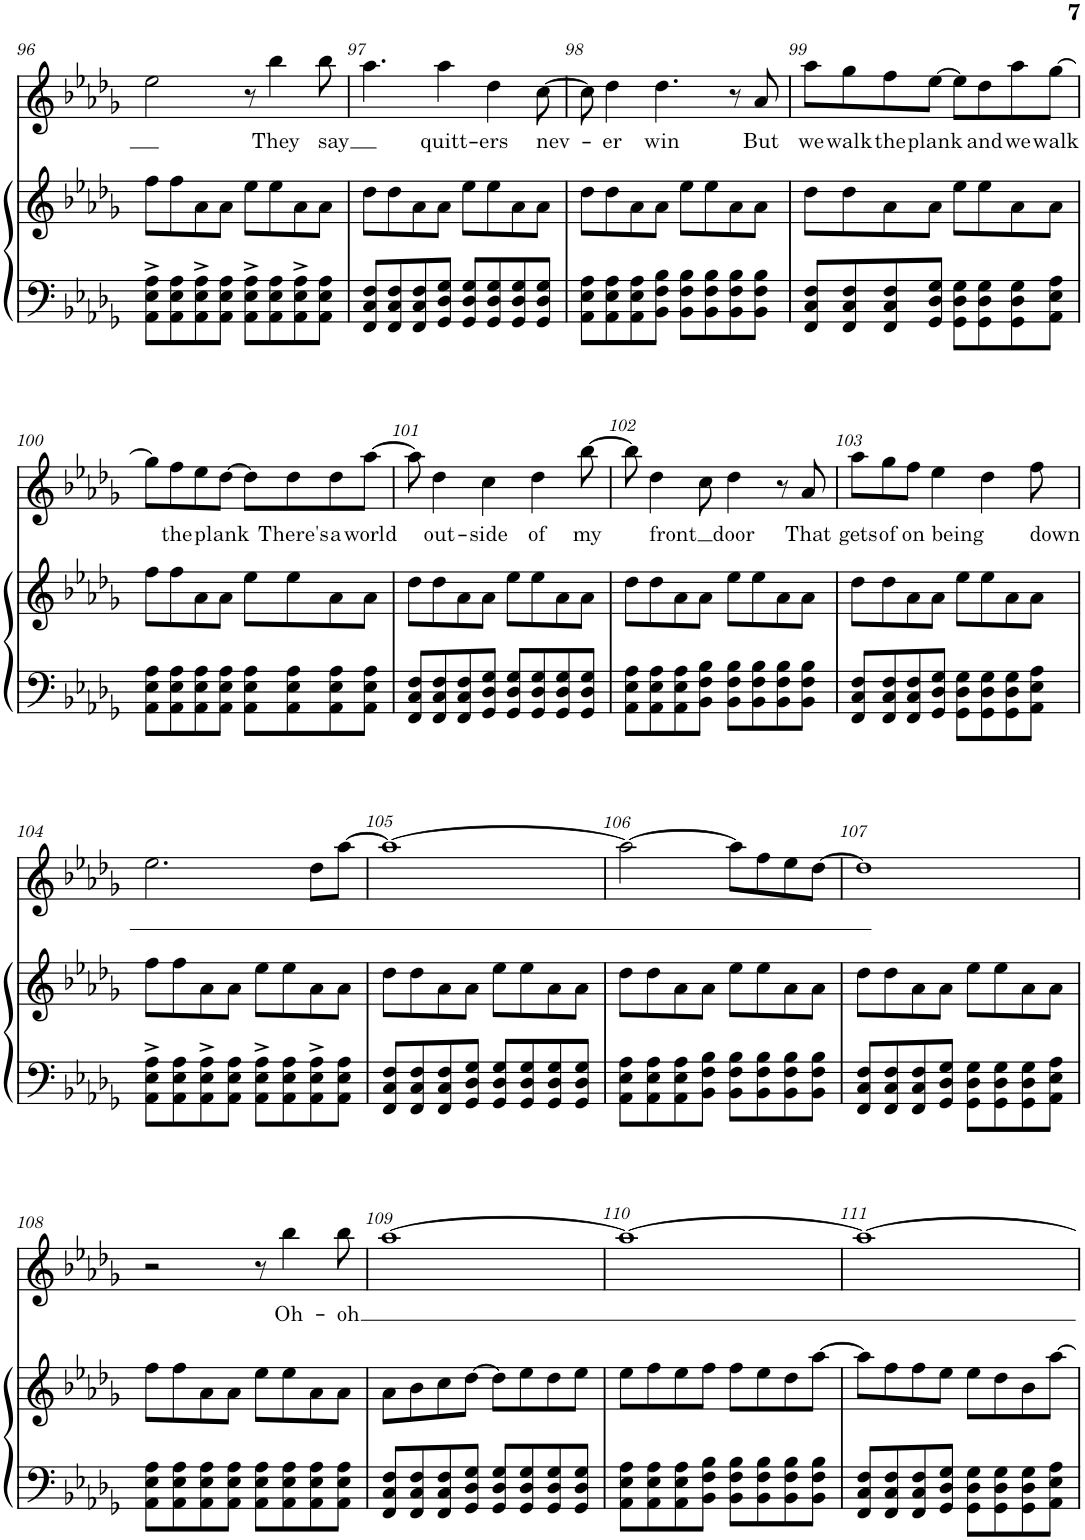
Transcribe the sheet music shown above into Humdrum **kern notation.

**kern	**kern	**kern	**text
*part2	*part2	*part1	*part1
*staff3	*staff2	*staff1	*staff1
*I"Piano	*	*I"Voice	*
*I'Pno	*	*	*
!!LO:PB:g=z
*clefF4	*clefG2	*clefG2	*
*k[b-e-a-d-g-]	*k[b-e-a-d-g-]	*k[b-e-a-d-g-]	*
*M4/4	*M4/4	*M4/4	*
=96	=96	=96	=96
8AA-\^ 8E-\^ 8A-\^L	8ff\L	2ee-\	.
8AA-\ 8E-\ 8A-\	8ff\	.	.
8AA-\^ 8E-\^ 8A-\^	8a-\	.	.
8AA-\ 8E-\ 8A-\J	8a-\J	.	.
8AA-\^ 8E-\^ 8A-\^L	8ee-\L	8r	.
!	!	!	!LO:LY:b
8AA-\ 8E-\ 8A-\	8ee-\	4bb-\	They
8AA-\^ 8E-\^ 8A-\^	8a-\	.	.
!	!	!	!LO:LY:b
8AA-\ 8E-\ 8A-\J	8a-\J	8bb-\	say
=97	=97	=97	=97
8FF/ 8C/ 8F/L	8dd-\L	4.aa-\	.
8FF/ 8C/ 8F/	8dd-\	.	.
8FF/ 8C/ 8F/	8a-\	.	.
!	!	!	!LO:LY:b
8GG-/ 8D-/ 8G-/J	8a-\J	4aa-\	quitt-
8GG-/ 8D-/ 8G-/L	8ee-\L	.	.
!	!	!	!LO:LY:b
8GG-/ 8D-/ 8G-/	8ee-\	4dd-\	-ers
8GG-/ 8D-/ 8G-/	8a-\	.	.
!	!	!	!LO:LY:b
8GG-/ 8D-/ 8G-/J	8a-\J	[8cc\	nev-
=98	=98	=98	=98
8AA-\ 8E-\ 8A-\L	8dd-\L	8cc\]	.
!	!	!	!LO:LY:b
8AA-\ 8E-\ 8A-\	8dd-\	4dd-\	-er
8AA-\ 8E-\ 8A-\	8a-\	.	.
!	!	!	!LO:LY:b
8BB-\ 8F\ 8B-\J	8a-\J	4.dd-\	win
8BB-\ 8F\ 8B-\L	8ee-\L	.	.
8BB-\ 8F\ 8B-\	8ee-\	.	.
8BB-\ 8F\ 8B-\	8a-\	8r	.
!	!	!	!LO:LY:b
8BB-\ 8F\ 8B-\J	8a-\J	8a-/	But
=99	=99	=99	=99
!	!	!	!LO:LY:b
8FF/ 8C/ 8F/L	8dd-\L	8aa-\L	we
!	!	!	!LO:LY:b
8FF/ 8C/ 8F/	8dd-\	8gg-\	walk
!	!	!	!LO:LY:b
8FF/ 8C/ 8F/	8a-\	8ff\	the
!	!	!	!LO:LY:b
8GG-/ 8D-/ 8G-/J	8a-\J	[8ee-\J	plank
8GG-\ 8D-\ 8G-\L	8ee-\L	8ee-\L]	.
!	!	!	!LO:LY:b
8GG-\ 8D-\ 8G-\	8ee-\	8dd-\	and
!	!	!	!LO:LY:b
8GG-\ 8D-\ 8G-\	8a-\	8aa-\	we
!	!	!	!LO:LY:b
8AA-\ 8E-\ 8A-\J	8a-\J	[8gg-\J	walk
!!LO:LB:g=z
=100	=100	=100	=100
8AA-\ 8E-\ 8A-\L	8ff\L	8gg-\L]	.
!	!	!	!LO:LY:b
8AA-\ 8E-\ 8A-\	8ff\	8ff\	the
!	!	!	!LO:LY:b
8AA-\ 8E-\ 8A-\	8a-\	8ee-\	plank
8AA-\ 8E-\ 8A-\J	8a-\J	[8dd-\J	.
8AA-\ 8E-\ 8A-\L	8ee-\L	8dd-\L]	.
!	!	!	!LO:LY:b
8AA-\ 8E-\ 8A-\	8ee-\	8dd-\	There's
!	!	!	!LO:LY:b
8AA-\ 8E-\ 8A-\	8a-\	8dd-\	a
!	!	!	!LO:LY:b
8AA-\ 8E-\ 8A-\J	8a-\J	[8aa-\J	world
=101	=101	=101	=101
8FF/ 8C/ 8F/L	8dd-\L	8aa-\]	.
!	!	!	!LO:LY:b
8FF/ 8C/ 8F/	8dd-\	4dd-\	out-
8FF/ 8C/ 8F/	8a-\	.	.
!	!	!	!LO:LY:b
8GG-/ 8D-/ 8G-/J	8a-\J	4cc\	-side
8GG-/ 8D-/ 8G-/L	8ee-\L	.	.
!	!	!	!LO:LY:b
8GG-/ 8D-/ 8G-/	8ee-\	4dd-\	of
8GG-/ 8D-/ 8G-/	8a-\	.	.
!	!	!	!LO:LY:b
8GG-/ 8D-/ 8G-/J	8a-\J	[8bb-\	my
=102	=102	=102	=102
8AA-\ 8E-\ 8A-\L	8dd-\L	8bb-\]	.
!	!	!	!LO:LY:b
8AA-\ 8E-\ 8A-\	8dd-\	4dd-\	front
8AA-\ 8E-\ 8A-\	8a-\	.	.
8BB-\ 8F\ 8B-\J	8a-\J	8cc\	.
!	!	!	!LO:LY:b
8BB-\ 8F\ 8B-\L	8ee-\L	4dd-\	door
8BB-\ 8F\ 8B-\	8ee-\	.	.
8BB-\ 8F\ 8B-\	8a-\	8r	.
!	!	!	!LO:LY:b
8BB-\ 8F\ 8B-\J	8a-\J	8a-/	That
=103	=103	=103	=103
!	!	!	!LO:LY:b
8FF/ 8C/ 8F/L	8dd-\L	8aa-\L	gets
!	!	!	!LO:LY:b
8FF/ 8C/ 8F/	8dd-\	8gg-\	of
!	!	!	!LO:LY:b
8FF/ 8C/ 8F/	8a-\	8ff\J	on
!	!	!	!LO:LY:b
8GG-/ 8D-/ 8G-/J	8a-\J	4ee-\	being
8GG-\ 8D-\ 8G-\L	8ee-\L	.	.
8GG-\ 8D-\ 8G-\	8ee-\	4dd-\	.
8GG-\ 8D-\ 8G-\	8a-\	.	.
!	!	!	!LO:LY:b
8AA-\ 8E-\ 8A-\J	8a-\J	8ff\	down
!!LO:LB:g=z
=104	=104	=104	=104
8AA-\^ 8E-\^ 8A-\^L	8ff\L	2.ee-\	.
8AA-\ 8E-\ 8A-\	8ff\	.	.
8AA-\^ 8E-\^ 8A-\^	8a-\	.	.
8AA-\ 8E-\ 8A-\J	8a-\J	.	.
8AA-\^ 8E-\^ 8A-\^L	8ee-\L	.	.
8AA-\ 8E-\ 8A-\	8ee-\	.	.
8AA-\^ 8E-\^ 8A-\^	8a-\	8dd-\L	.
8AA-\ 8E-\ 8A-\J	8a-\J	[8aa-\J	.
=105	=105	=105	=105
8FF/ 8C/ 8F/L	8dd-\L	1aa-_	.
8FF/ 8C/ 8F/	8dd-\	.	.
8FF/ 8C/ 8F/	8a-\	.	.
8GG-/ 8D-/ 8G-/J	8a-\J	.	.
8GG-/ 8D-/ 8G-/L	8ee-\L	.	.
8GG-/ 8D-/ 8G-/	8ee-\	.	.
8GG-/ 8D-/ 8G-/	8a-\	.	.
8GG-/ 8D-/ 8G-/J	8a-\J	.	.
=106	=106	=106	=106
8AA-\ 8E-\ 8A-\L	8dd-\L	2aa-\_	.
8AA-\ 8E-\ 8A-\	8dd-\	.	.
8AA-\ 8E-\ 8A-\	8a-\	.	.
8BB-\ 8F\ 8B-\J	8a-\J	.	.
8BB-\ 8F\ 8B-\L	8ee-\L	8aa-\L]	.
8BB-\ 8F\ 8B-\	8ee-\	8ff\	.
8BB-\ 8F\ 8B-\	8a-\	8ee-\	.
8BB-\ 8F\ 8B-\J	8a-\J	[8dd-\J	.
=107	=107	=107	=107
8FF/ 8C/ 8F/L	8dd-\L	1dd-]	.
8FF/ 8C/ 8F/	8dd-\	.	.
8FF/ 8C/ 8F/	8a-\	.	.
8GG-/ 8D-/ 8G-/J	8a-\J	.	.
8GG-\ 8D-\ 8G-\L	8ee-\L	.	.
8GG-\ 8D-\ 8G-\	8ee-\	.	.
8GG-\ 8D-\ 8G-\	8a-\	.	.
8AA-\ 8E-\ 8A-\J	8a-\J	.	.
!!LO:LB:g=z
=108	=108	=108	=108
8AA-\ 8E-\ 8A-\L	8ff\L	2r	.
8AA-\ 8E-\ 8A-\	8ff\	.	.
8AA-\ 8E-\ 8A-\	8a-\	.	.
8AA-\ 8E-\ 8A-\J	8a-\J	.	.
8AA-\ 8E-\ 8A-\L	8ee-\L	8r	.
!	!	!	!LO:LY:b
8AA-\ 8E-\ 8A-\	8ee-\	4bb-\	Oh-
8AA-\ 8E-\ 8A-\	8a-\	.	.
!	!	!	!LO:LY:b
8AA-\ 8E-\ 8A-\J	8a-\J	8bb-\	-oh
=109	=109	=109	=109
8FF/ 8C/ 8F/L	8a-\L	[1aa-	.
8FF/ 8C/ 8F/	8b-\	.	.
8FF/ 8C/ 8F/	8cc\	.	.
8GG-/ 8D-/ 8G-/J	[8dd-\J	.	.
8GG-/ 8D-/ 8G-/L	8dd-\L]	.	.
8GG-/ 8D-/ 8G-/	8ee-\	.	.
8GG-/ 8D-/ 8G-/	8dd-\	.	.
8GG-/ 8D-/ 8G-/J	8ee-\J	.	.
=110	=110	=110	=110
8AA-\ 8E-\ 8A-\L	8ee-\L	1aa-_	.
8AA-\ 8E-\ 8A-\	8ff\	.	.
8AA-\ 8E-\ 8A-\	8ee-\	.	.
8BB-\ 8F\ 8B-\J	8ff\J	.	.
8BB-\ 8F\ 8B-\L	8ff\L	.	.
8BB-\ 8F\ 8B-\	8ee-\	.	.
8BB-\ 8F\ 8B-\	8dd-\	.	.
8BB-\ 8F\ 8B-\J	[8aa-\J	.	.
=111	=111	=111	=111
8FF/ 8C/ 8F/L	8aa-\L]	1aa-_	.
8FF/ 8C/ 8F/	8ff\	.	.
8FF/ 8C/ 8F/	8ff\	.	.
8GG-/ 8D-/ 8G-/J	8ee-\J	.	.
8GG-\ 8D-\ 8G-\L	8ee-\L	.	.
8GG-\ 8D-\ 8G-\	8dd-\	.	.
8GG-\ 8D-\ 8G-\	8b-\	.	.
8AA-\ 8E-\ 8A-\J	[8aa-\J	.	.
=	=	=	=
*-	*-	*-	*-
